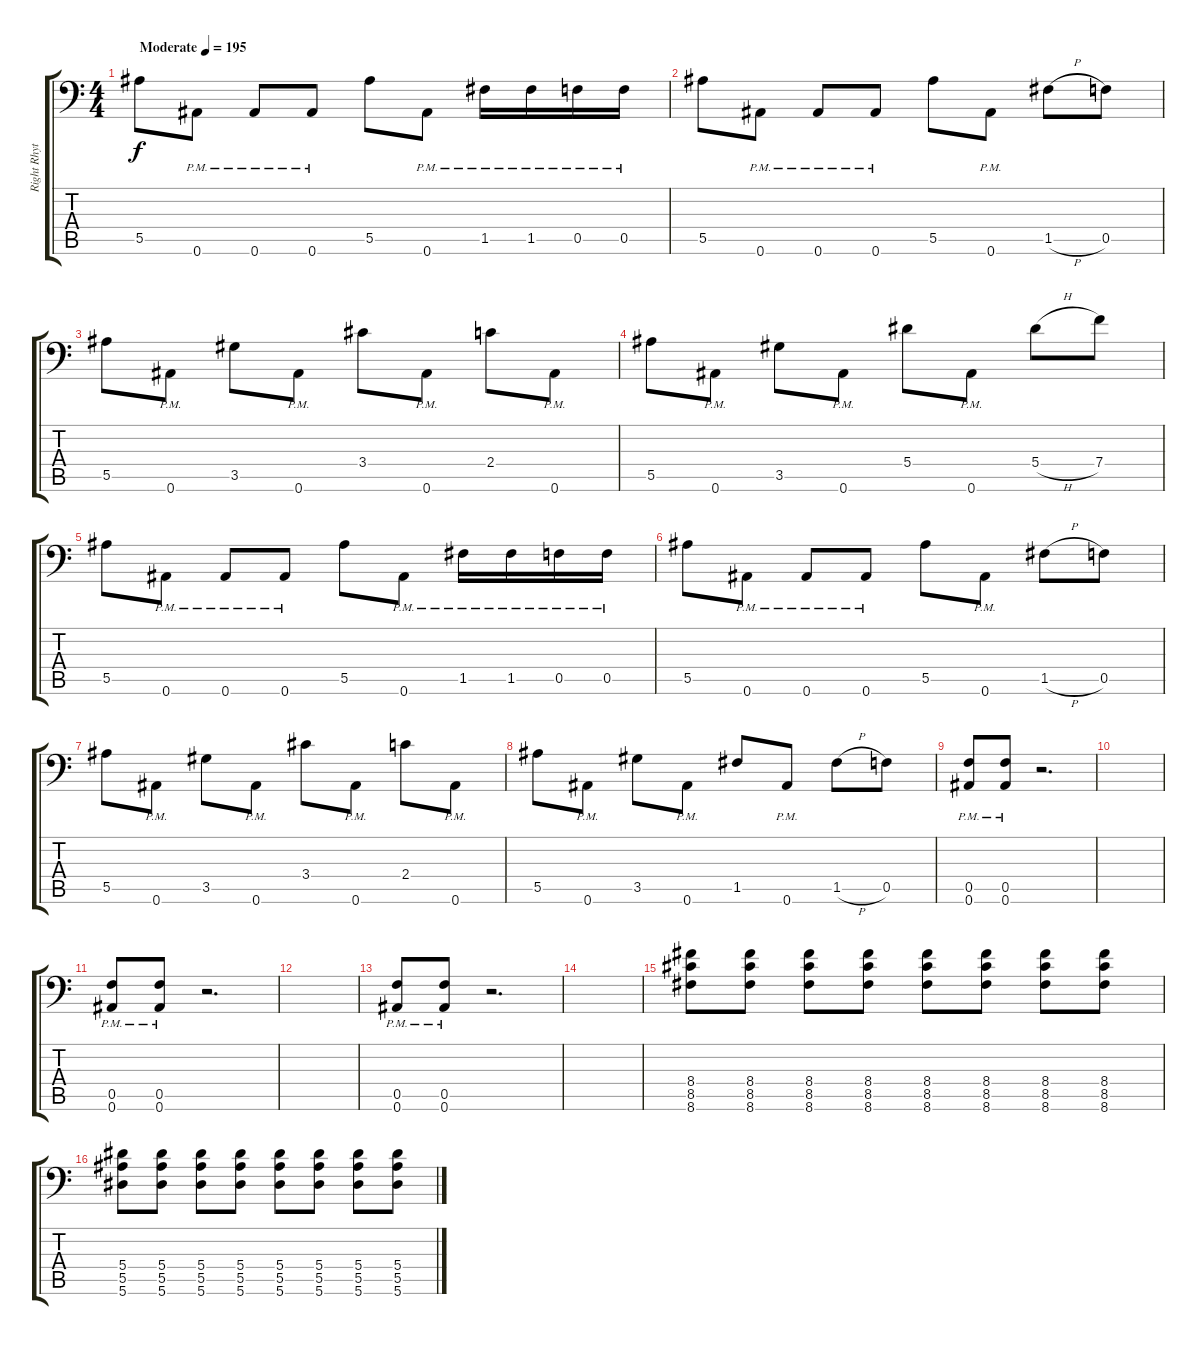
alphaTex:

\track ("Right Rhythm" "Right Rhyt") {instrument distortionguitar}
\staff {score tabs}
\tuning (C4 G3 Eb3 Bb2 F2 Bb1) {hide}
\ts (4 4)
\tempo (195 "Moderate")
\clef f4
\ks c
5.5.8{dy f instrument distortionguitar} 0.6{pm}.8 0.6{pm}.8 0.6{pm}.8 5.5.8 0.6{pm}.8 1.5{pm}.16 1.5{pm}.16 0.5{pm}.16 0.5{pm}.16 |
5.5.8 0.6{pm}.8 0.6{pm}.8 0.6{pm}.8 5.5.8 0.6{pm}.8 1.5{h}.8 0.5.8 |
5.5.8 0.6{pm}.8 3.5.8 0.6{pm}.8 3.4.8 0.6{pm}.8 2.4.8 0.6{pm}.8 |
5.5.8 0.6{pm}.8 3.5.8 0.6{pm}.8 5.4.8 0.6{pm}.8 5.4{h}.8 7.4.8 |
5.5.8 0.6{pm}.8 0.6{pm}.8 0.6{pm}.8 5.5.8 0.6{pm}.8 1.5{pm}.16 1.5{pm}.16 0.5{pm}.16 0.5{pm}.16 |
5.5.8 0.6{pm}.8 0.6{pm}.8 0.6{pm}.8 5.5.8 0.6{pm}.8 1.5{h}.8 0.5.8 |
5.5.8 0.6{pm}.8 3.5.8 0.6{pm}.8 3.4.8 0.6{pm}.8 2.4.8 0.6{pm}.8 |
5.5.8 0.6{pm}.8 3.5.8 0.6{pm}.8 1.5.8 0.6{pm}.8 1.5{h}.8 0.5.8 |
(0.5{pm} 0.6{pm}).8 (0.5{pm} 0.6{pm}).8 r.2{d} |
|
(0.5{pm} 0.6{pm}).8 (0.5{pm} 0.6{pm}).8 r.2{d} |
|
(0.5{pm} 0.6{pm}).8 (0.5{pm} 0.6{pm}).8 r.2{d} |
|
(8.4 8.5 8.6).8 (8.4 8.5 8.6).8 (8.4 8.5 8.6).8 (8.4 8.5 8.6).8 (8.4 8.5 8.6).8 (8.4 8.5 8.6).8 (8.4 8.5 8.6).8 (8.4 8.5 8.6).8 |
(5.4 5.5 5.6).8 (5.4 5.5 5.6).8 (5.4 5.5 5.6).8 (5.4 5.5 5.6).8 (5.4 5.5 5.6).8 (5.4 5.5 5.6).8 (5.4 5.5 5.6).8 (5.4 5.5 5.6).8
